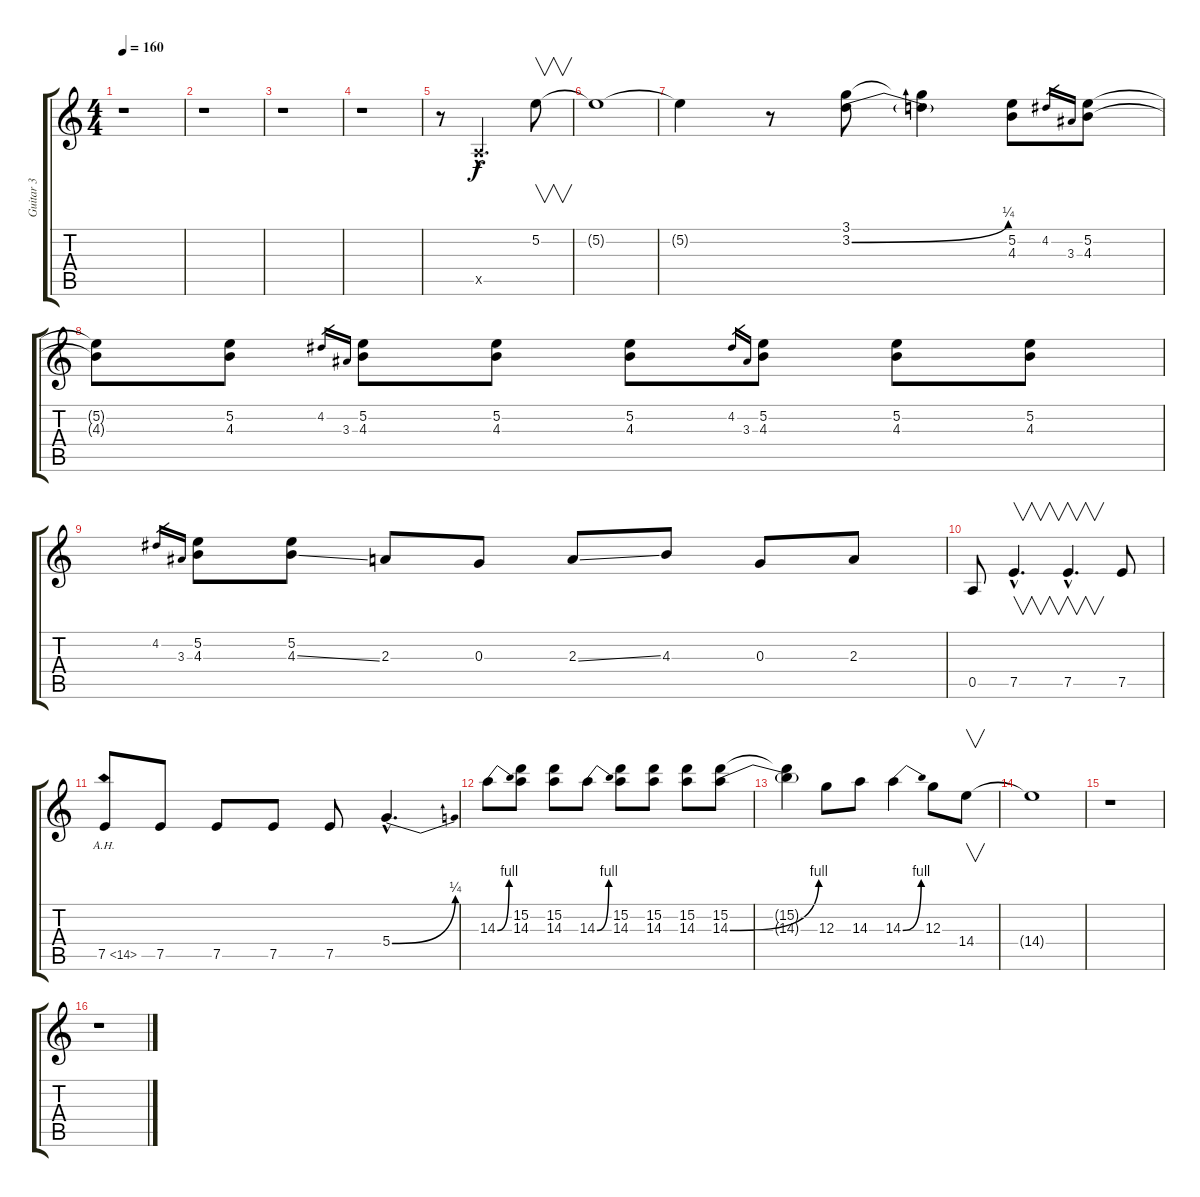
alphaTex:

\track ("Guitar 3" "Guitar 3") {instrument distortionguitar}
\staff {score tabs}
\tuning (E4 B3 G3 D3 A2 E2) {hide}
\ts (4 4)
\tempo 160
\clef g2
\ks c
r.1{dy f instrument distortionguitar} |
r.1 |
r.1 |
r.1 |
r.8 0.5{hac x}.2{d} 5.2.8{v} |
5.2{t}.1 |
5.2{t}.4 r.8 (3.1 3.2{be (bend 0 0 60 1)}).8 (3.1{t} 3.2{t}).4 (5.2 4.3).8 4.2.16{gr} 3.3.16{gr} (5.2 4.3).8 |
(5.2{t} 4.3{t}).8 (5.2 4.3).8 4.2.16{gr} 3.3.16{gr} (5.2 4.3).8 (5.2 4.3).8 (5.2 4.3).8 4.2.16{gr} 3.3.16{gr} (5.2 4.3).8 (5.2 4.3).8 (5.2 4.3).8 |
4.2.16{gr} 3.3.16{gr} (5.2 4.3).8 (5.2 4.3{ss}).8 2.3.8 0.3.8 2.3{ss}.8 4.3.8 0.3.8 2.3.8 |
0.5.8 7.5{hac}.4{v d} 7.5{hac}.4{v d} 7.5.8 |
7.5{ah 7}.8 7.5.8 7.5.8 7.5.8 7.5.8 5.4{be (bend 0 0 60 1) hac}.4{d} |
14.3{be (bend 0 0 60 4)}.8 (15.2 14.3).8 (15.2 14.3).8 14.3{be (bend 0 0 60 4)}.8 (15.2 14.3).8 (15.2 14.3).8 (15.2 14.3).8 (15.2 14.3{be (bend 0 0 60 4)}).8 |
(15.2{t} 14.3{t}).4 12.3.8 14.3.8 14.3{be (bend 0 0 60 4)}.4 12.3.8 14.4.8{v} |
14.4{t}.1 |
r.1 |
r.1
